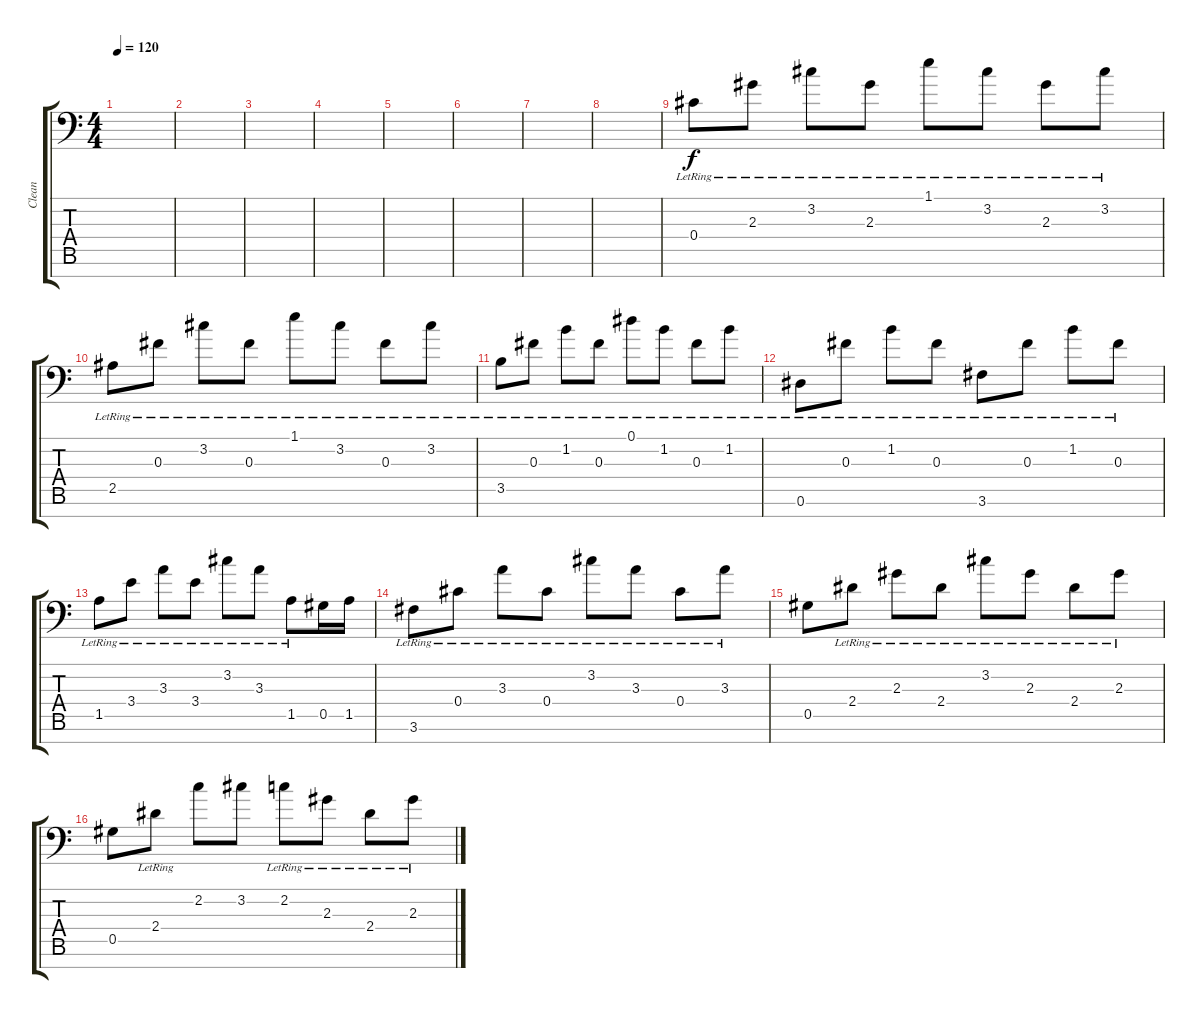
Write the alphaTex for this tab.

\track ("Clean" "Clean") {instrument electricguitarclean}
\staff {score tabs}
\tuning (Eb4 Bb3 Gb3 Db3 Ab2 Eb2 Bb1) {hide}
\ts (4 4)
\tempo 120
\clef f4
\ks c
|
|
|
|
|
|
|
|
0.4{lr}.8 2.3{lr}.8 3.2{lr}.8 2.3{lr}.8 1.1{lr}.8 3.2{lr}.8 2.3{lr}.8 3.2{lr}.8 |
2.5{lr}.8 0.3{lr}.8 3.2{lr}.8 0.3{lr}.8 1.1{lr}.8 3.2{lr}.8 0.3{lr}.8 3.2{lr}.8 |
3.5{lr}.8 0.3{lr}.8 1.2{lr}.8 0.3{lr}.8 0.1{lr}.8 1.2{lr}.8 0.3{lr}.8 1.2{lr}.8 |
0.6{lr}.8 0.3{lr}.8 1.2{lr}.8 0.3{lr}.8 3.6{lr}.8 0.3{lr}.8 1.2{lr}.8 0.3{lr}.8 |
1.5{lr}.8 3.4{lr}.8 3.3{lr}.8 3.4{lr}.8 3.2{lr}.8 3.3{lr}.8 1.5{lr}.8 0.5.16 1.5.16 |
3.6{lr}.8 0.4{lr}.8 3.3{lr}.8 0.4{lr}.8 3.2{lr}.8 3.3{lr}.8 0.4{lr}.8 3.3{lr}.8 |
0.5.8 2.4{lr}.8 2.3{lr}.8 2.4{lr}.8 3.2{lr}.8 2.3{lr}.8 2.4{lr}.8 2.3{lr}.8 |
0.5.8 2.4{lr}.8 2.2.8 3.2.8 2.2{lr}.8 2.3{lr}.8 2.4{lr}.8 2.3{lr}.8
